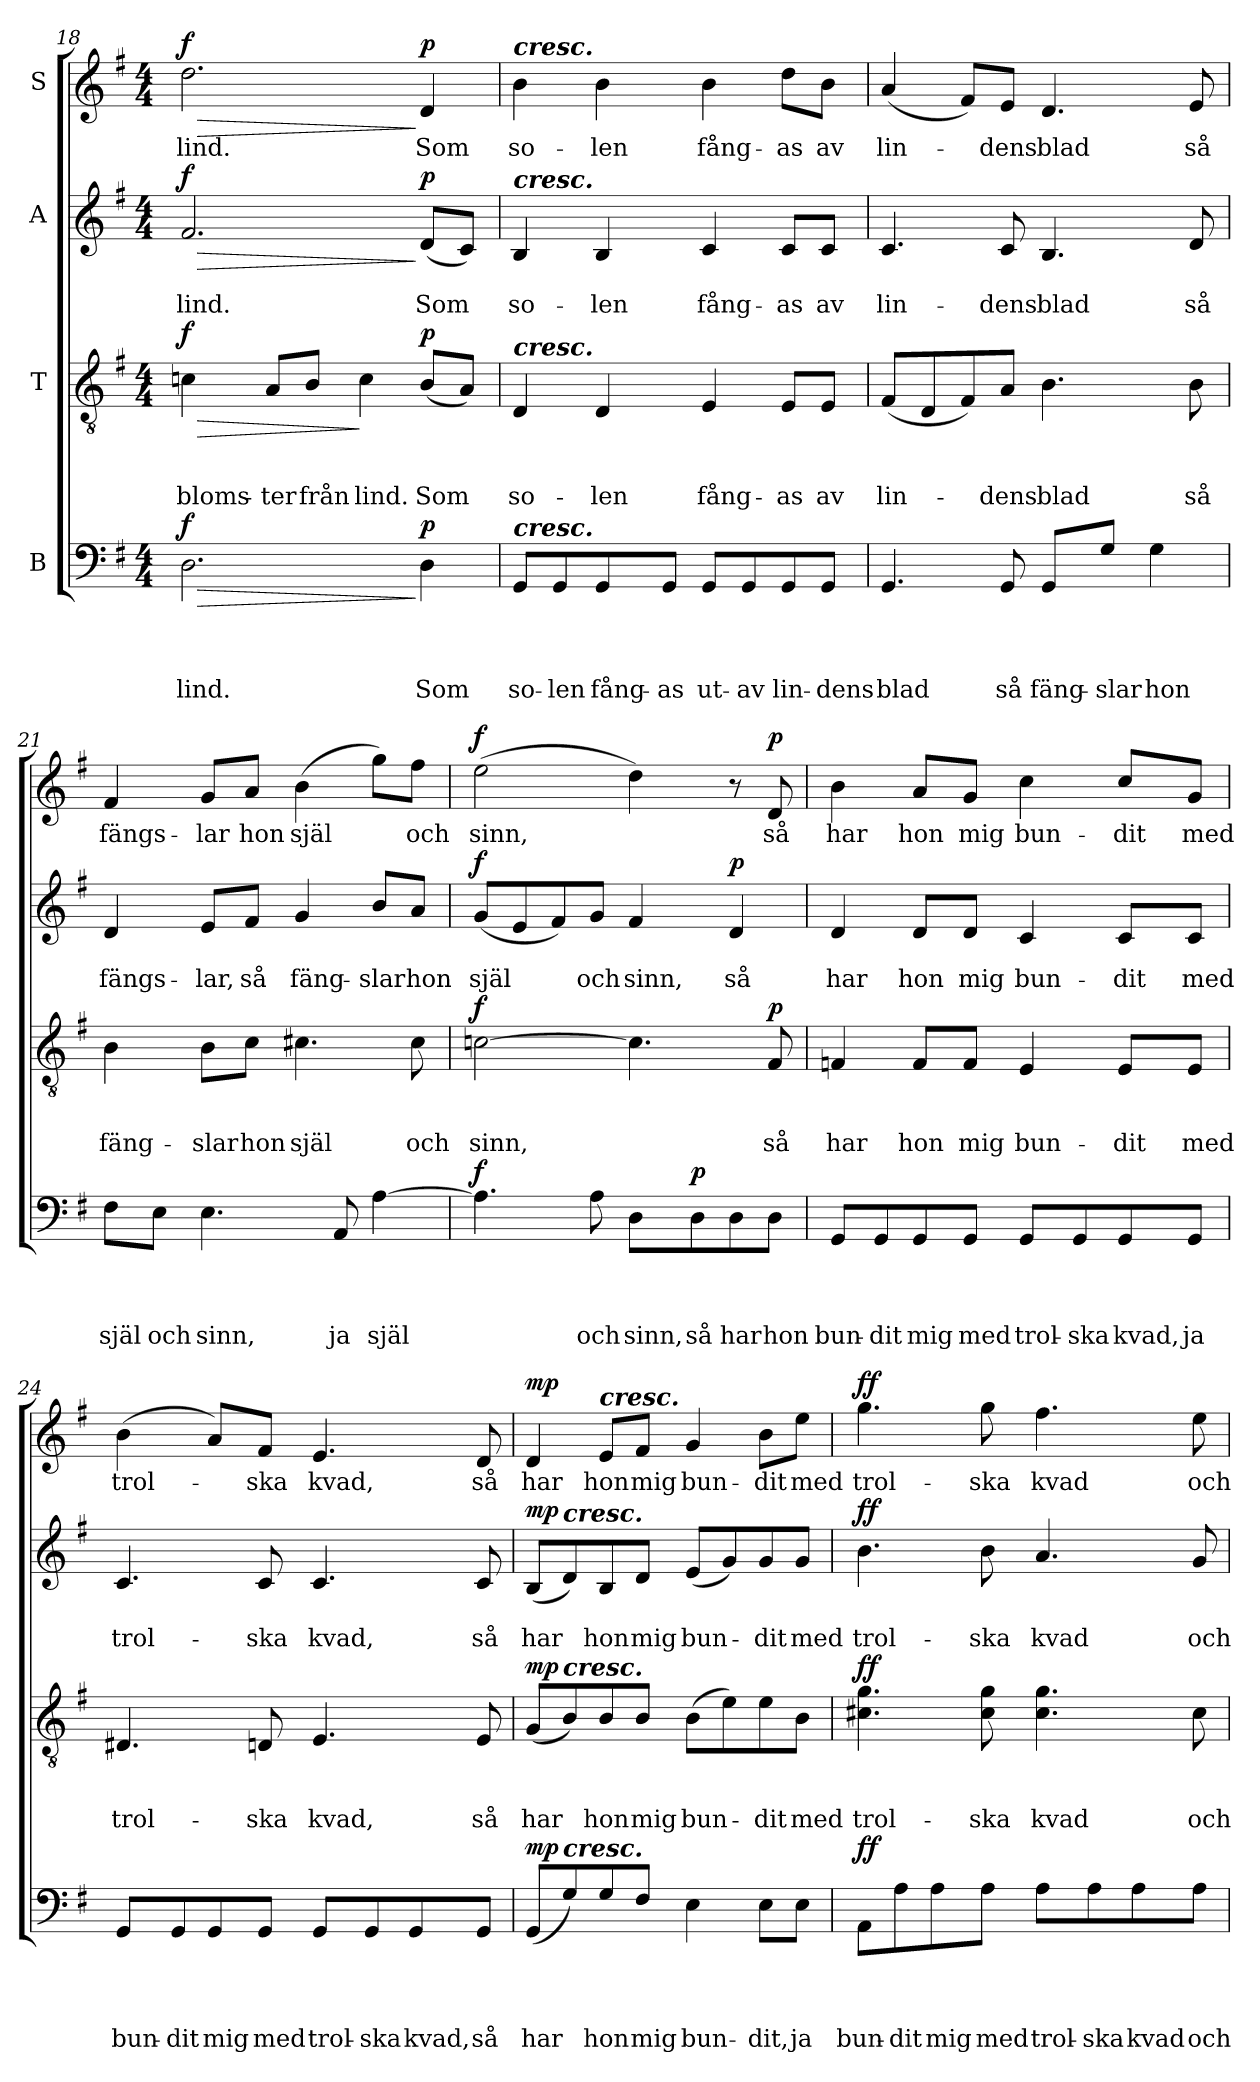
**kern	**text	**text	**text	**text	**dynam	**kern	**text	**text	**text	**dynam	**kern	**text	**text	**dynam	**kern	**text	**dynam
*part4	*part4	*part4	*part4	*part4	*part4	*part3	*part3	*part3	*part3	*part3	*part2	*part2	*part2	*part2	*part1	*part1	*part1
*staff4	*staff4	*staff4	*staff4	*staff4	*staff4	*staff3	*staff3	*staff3	*staff3	*staff3	*staff2	*staff2	*staff2	*staff2	*staff1	*staff1	*staff1
*I"B	*	*	*	*	*	*I"T	*	*	*	*	*I"A	*	*	*	*I"S	*	*
*clefF4	*	*	*	*	*	*clefGv2	*	*	*	*	*clefG2	*	*	*	*clefG2	*	*
*k[f#]	*	*	*	*	*	*k[f#]	*	*	*	*	*k[f#]	*	*	*	*k[f#]	*	*
*G:	*	*	*	*	*	*G:	*	*	*	*	*G:	*	*	*	*G:	*	*
*M4/4	*	*	*	*	*	*M4/4	*	*	*	*	*M4/4	*	*	*	*M4/4	*	*
=18	=18	=18	=18	=18	=18	=18	=18	=18	=18	=18	=18	=18	=18	=18	=18	=18	=18
!	!	!	!	!LO:LY:b	!LO:HP:b	!	!	!	!LO:LY:b	!LO:HP:b	!	!	!LO:LY:b	!LO:HP:b	!	!LO:LY:b	!LO:HP:b
!	!	!	!	!	!LO:DY:n=1:a	!	!	!	!	!LO:DY:n=1:a	!	!	!	!LO:DY:n=1:a	!	!	!LO:DY:n=1:a
2.D\	.	.	.	lind.	> f	4cni\	.	.	bloms-	> f	2.f#/	.	lind.	> f	2.dd\	lind.	> f
!	!	!	!	!	!	!	!	!	!LO:LY:b	!	!	!	!	!	!	!	!
.	.	.	.	.	.	8A/L	.	.	-ter	.	.	.	.	.	.	.	.
!	!	!	!	!	!	!	!	!	!LO:LY:b	!	!	!	!	!	!	!	!
.	.	.	.	.	.	8B/J	.	.	från	.	.	.	.	.	.	.	.
!	!	!	!	!	!	!	!	!	!LO:LY:b	!	!	!	!	!	!	!	!
.	.	.	.	.	.	4c\	.	.	lind.	]	.	.	.	.	.	.	.
!	!	!	!	!LO:LY:b	!LO:DY:n=2:a	!	!	!	!LO:LY:b	!LO:DY:n=2:a	!	!	!LO:LY:b	!LO:DY:n=2:a	!	!LO:LY:b	!LO:DY:n=2:a
4D\	.	.	.	Som	] p	(<8B/L	.	.	Som	p	(<8d/L	.	Som	] p	4d/	Som	] p
.	.	.	.	.	.	8A/J)	.	.	.	.	8c/J)	.	.	.	.	.	.
=19	=19	=19	=19	=19	=19	=19	=19	=19	=19	=19	=19	=19	=19	=19	=19	=19	=19
!	!	!	!	!	!	!	!	!	!	!	!	!	!	!	!LO:TX:a:Bi:t=cresc.	!	!
!	!	!	!	!	!	!	!	!	!	!	!LO:TX:a:Bi:t=cresc.	!	!	!	!	!	!
!	!	!	!	!	!	!LO:TX:a:Bi:t=cresc.	!	!	!	!	!	!	!	!	!	!	!
!LO:TX:a:Bi:t=cresc.	!	!	!	!	!	!	!	!	!	!	!	!	!	!	!	!	!
!	!	!	!	!LO:LY:b	!	!	!	!	!LO:LY:b	!	!	!	!LO:LY:b	!	!	!LO:LY:b	!
8GG/L	.	.	.	so-	.	4D/	.	.	so-	.	4B/	.	so-	.	4b\	so-	.
!	!	!	!	!LO:LY:b	!	!	!	!	!	!	!	!	!	!	!	!	!
8GG/	.	.	.	-len	.	.	.	.	.	.	.	.	.	.	.	.	.
!	!	!	!	!LO:LY:b	!	!	!	!	!LO:LY:b	!	!	!	!LO:LY:b	!	!	!LO:LY:b	!
8GG/	.	.	.	fång-	.	4D/	.	.	-len	.	4B/	.	-len	.	4b\	-len	.
!	!	!	!	!LO:LY:b	!	!	!	!	!	!	!	!	!	!	!	!	!
8GG/J	.	.	.	-as	.	.	.	.	.	.	.	.	.	.	.	.	.
!	!	!	!	!LO:LY:b	!	!	!	!	!LO:LY:b	!	!	!	!LO:LY:b	!	!	!LO:LY:b	!
8GG/L	.	.	.	ut-	.	4E/	.	.	fång-	.	4c/	.	fång-	.	4b\	fång-	.
!	!	!	!	!LO:LY:b	!	!	!	!	!	!	!	!	!	!	!	!	!
8GG/	.	.	.	-av	.	.	.	.	.	.	.	.	.	.	.	.	.
!	!	!	!	!LO:LY:b	!	!	!	!	!LO:LY:b	!	!	!	!LO:LY:b	!	!	!LO:LY:b	!
8GG/	.	.	.	lin-	.	8E/L	.	.	-as	.	8c/L	.	-as	.	8dd\L	-as	.
!	!	!	!	!LO:LY:b	!	!	!	!	!LO:LY:b	!	!	!	!LO:LY:b	!	!	!LO:LY:b	!
8GG/J	.	.	.	-dens	.	8E/J	.	.	av	.	8c/J	.	av	.	8b\J	av	.
!!LO:LB:g=z
=20	=20	=20	=20	=20	=20	=20	=20	=20	=20	=20	=20	=20	=20	=20	=20	=20	=20
!	!	!	!	!LO:LY:b	!	!	!	!	!LO:LY:b	!	!	!	!LO:LY:b	!	!	!LO:LY:b	!
4.GG/	.	.	.	blad	.	(<8F#/L	.	.	lin-	.	4.c/	.	lin-	.	(<4a/	lin-	.
.	.	.	.	.	.	8D/	.	.	.	.	.	.	.	.	.	.	.
.	.	.	.	.	.	8F#/)	.	.	.	.	.	.	.	.	8f#/L)	.	.
!	!	!	!	!LO:LY:b	!	!	!	!	!LO:LY:b	!	!	!	!LO:LY:b	!	!	!LO:LY:b	!
8GG/	.	.	.	så	.	8A/J	.	.	-dens	.	8c/	.	-dens	.	8e/J	-dens	.
!	!	!	!	!LO:LY:b	!	!	!	!	!LO:LY:b	!	!	!	!LO:LY:b	!	!	!LO:LY:b	!
8GG/L	.	.	.	fäng-	.	4.B\	.	.	blad	.	4.B/	.	blad	.	4.d/	blad	.
!	!	!	!	!LO:LY:b	!	!	!	!	!	!	!	!	!	!	!	!	!
8G/J	.	.	.	-slar	.	.	.	.	.	.	.	.	.	.	.	.	.
!	!	!	!	!LO:LY:b	!	!	!	!	!	!	!	!	!	!	!	!	!
4G\	.	.	.	hon	.	.	.	.	.	.	.	.	.	.	.	.	.
!	!	!	!	!	!	!	!	!	!LO:LY:b	!	!	!	!LO:LY:b	!	!	!LO:LY:b	!
.	.	.	.	.	.	8B\	.	.	så	.	8d/	.	så	.	8e/	så	.
=21	=21	=21	=21	=21	=21	=21	=21	=21	=21	=21	=21	=21	=21	=21	=21	=21	=21
!	!	!	!	!LO:LY:b	!	!	!	!	!LO:LY:b	!	!	!	!LO:LY:b	!	!	!LO:LY:b	!
8F#\L	.	.	.	själ	.	4B\	.	.	fäng-	.	4d/	.	fängs-	.	4f#/	fängs-	.
!	!	!	!	!LO:LY:b	!	!	!	!	!	!	!	!	!	!	!	!	!
8E\J	.	.	.	och	.	.	.	.	.	.	.	.	.	.	.	.	.
!	!	!	!	!LO:LY:b	!	!	!	!	!LO:LY:b	!	!	!	!LO:LY:b	!	!	!LO:LY:b	!
4.E\	.	.	.	sinn,	.	8B\L	.	.	-slar	.	8e/L	.	-lar,	.	8g/L	-lar	.
!	!	!	!	!	!	!	!	!	!LO:LY:b	!	!	!	!LO:LY:b	!	!	!LO:LY:b	!
.	.	.	.	.	.	8c\J	.	.	hon	.	8f#/J	.	så	.	8a/J	hon	.
!	!	!	!	!	!	!	!	!	!LO:LY:b	!	!	!	!LO:LY:b	!	!	!LO:LY:b	!
.	.	.	.	.	.	4.c#X\	.	.	själ	.	4g/	.	fäng-	.	(>4b\	själ	.
!	!	!	!	!LO:LY:b	!	!	!	!	!	!	!	!	!	!	!	!	!
8AA/	.	.	.	ja	.	.	.	.	.	.	.	.	.	.	.	.	.
!	!	!	!	!LO:LY:b	!	!	!	!	!	!	!	!	!LO:LY:b	!	!	!	!
[4A\	.	.	.	själ	.	.	.	.	.	.	8b/L	.	-slar	.	8gg\L)	.	.
!	!	!	!	!	!	!	!	!	!LO:LY:b	!	!	!	!LO:LY:b	!	!	!LO:LY:b	!
.	.	.	.	.	.	8c#\	.	.	och	.	8a/J	.	hon	.	8ff#\J	och	.
=22	=22	=22	=22	=22	=22	=22	=22	=22	=22	=22	=22	=22	=22	=22	=22	=22	=22
!	!	!	!	!	!LO:DY:a	!	!	!	!LO:LY:b	!LO:DY:a	!	!	!LO:LY:b	!LO:DY:a	!	!LO:LY:b	!LO:DY:a
4.A\]	.	.	.	.	f	[2cni\	.	.	sinn,	f	(<8g/L	.	själ	f	(>2ee\	sinn,	f
.	.	.	.	.	.	.	.	.	.	.	8e/	.	.	.	.	.	.
.	.	.	.	.	.	.	.	.	.	.	8f#/)	.	.	.	.	.	.
!	!	!	!	!LO:LY:b	!	!	!	!	!	!	!	!	!LO:LY:b	!	!	!	!
8A\	.	.	.	och	.	.	.	.	.	.	8g/J	.	och	.	.	.	.
!	!	!	!	!LO:LY:b	!	!	!	!	!	!	!	!	!LO:LY:b	!	!	!	!
8D\L	.	.	.	sinn,	.	4.c\]	.	.	.	.	4f#/	.	sinn,	.	4dd\)	.	.
!	!	!	!	!LO:LY:b	!LO:DY:a	!	!	!	!	!	!	!	!	!	!	!	!
8D\	.	.	.	så	p	.	.	.	.	.	.	.	.	.	.	.	.
!	!	!	!	!LO:LY:b	!	!	!	!	!	!	!	!	!LO:LY:b	!LO:DY:a	!	!	!
8D\	.	.	.	har	.	.	.	.	.	.	4d/	.	så	p	8r	.	.
!	!	!	!	!LO:LY:b	!	!	!	!	!LO:LY:b	!LO:DY:a	!	!	!	!	!	!LO:LY:b	!LO:DY:a
8D\J	.	.	.	hon	.	8F#/	.	.	så	p	.	.	.	.	8d/	så	p
!!LO:PB:g=z
=23	=23	=23	=23	=23	=23	=23	=23	=23	=23	=23	=23	=23	=23	=23	=23	=23	=23
!	!	!	!	!LO:LY:b	!	!	!	!	!LO:LY:b	!	!	!	!LO:LY:b	!	!	!LO:LY:b	!
8GG/L	.	.	.	bun-	.	4Fn/	.	.	har	.	4d/	.	har	.	4b\	har	.
!	!	!	!	!LO:LY:b	!	!	!	!	!	!	!	!	!	!	!	!	!
8GG/	.	.	.	-dit	.	.	.	.	.	.	.	.	.	.	.	.	.
!	!	!	!	!LO:LY:b	!	!	!	!	!LO:LY:b	!	!	!	!LO:LY:b	!	!	!LO:LY:b	!
8GG/	.	.	.	mig	.	8F/L	.	.	hon	.	8d/L	.	hon	.	8a/L	hon	.
!	!	!	!	!LO:LY:b	!	!	!	!	!LO:LY:b	!	!	!	!LO:LY:b	!	!	!LO:LY:b	!
8GG/J	.	.	.	med	.	8F/J	.	.	mig	.	8d/J	.	mig	.	8g/J	mig	.
!	!	!	!	!LO:LY:b	!	!	!	!	!LO:LY:b	!	!	!	!LO:LY:b	!	!	!LO:LY:b	!
8GG/L	.	.	.	trol-	.	4E/	.	.	bun-	.	4c/	.	bun-	.	4cc\	bun-	.
!	!	!	!	!LO:LY:b	!	!	!	!	!	!	!	!	!	!	!	!	!
8GG/	.	.	.	-ska	.	.	.	.	.	.	.	.	.	.	.	.	.
!	!	!	!	!LO:LY:b	!	!	!	!	!LO:LY:b	!	!	!	!LO:LY:b	!	!	!LO:LY:b	!
8GG/	.	.	.	kvad,	.	8E/L	.	.	-dit	.	8c/L	.	-dit	.	8cc/L	-dit	.
!	!	!	!	!LO:LY:b	!	!	!	!	!LO:LY:b	!	!	!	!LO:LY:b	!	!	!LO:LY:b	!
8GG/J	.	.	.	ja	.	8E/J	.	.	med	.	8c/J	.	med	.	8g/J	med	.
=24	=24	=24	=24	=24	=24	=24	=24	=24	=24	=24	=24	=24	=24	=24	=24	=24	=24
!	!	!	!	!LO:LY:b	!	!	!	!	!LO:LY:b	!	!	!	!LO:LY:b	!	!	!LO:LY:b	!
8GG/L	.	.	.	bun-	.	4.D#X/	.	.	trol-	.	4.c/	.	trol-	.	(>4b\	trol-	.
!	!	!	!	!LO:LY:b	!	!	!	!	!	!	!	!	!	!	!	!	!
8GG/	.	.	.	-dit	.	.	.	.	.	.	.	.	.	.	.	.	.
!	!	!	!	!LO:LY:b	!	!	!	!	!	!	!	!	!	!	!	!	!
8GG/	.	.	.	mig	.	.	.	.	.	.	.	.	.	.	8a/L)	.	.
!	!	!	!	!LO:LY:b	!	!	!	!	!LO:LY:b	!	!	!	!LO:LY:b	!	!	!LO:LY:b	!
8GG/J	.	.	.	med	.	8Dn/	.	.	-ska	.	8c/	.	-ska	.	8f#/J	-ska	.
!	!	!	!	!LO:LY:b	!	!	!	!	!LO:LY:b	!	!	!	!LO:LY:b	!	!	!LO:LY:b	!
8GG/L	.	.	.	trol-	.	4.E/	.	.	kvad,	.	4.c/	.	kvad,	.	4.e/	kvad,	.
!	!	!	!	!LO:LY:b	!	!	!	!	!	!	!	!	!	!	!	!	!
8GG/	.	.	.	-ska	.	.	.	.	.	.	.	.	.	.	.	.	.
!	!	!	!	!LO:LY:b	!	!	!	!	!	!	!	!	!	!	!	!	!
8GG/	.	.	.	kvad,	.	.	.	.	.	.	.	.	.	.	.	.	.
!	!	!	!	!LO:LY:b	!	!	!	!	!LO:LY:b	!	!	!	!LO:LY:b	!	!	!LO:LY:b	!
8GG/J	.	.	.	så	.	8E/	.	.	så	.	8c/	.	så	.	8d/	så	.
=25	=25	=25	=25	=25	=25	=25	=25	=25	=25	=25	=25	=25	=25	=25	=25	=25	=25
!	!	!	!	!LO:LY:b	!LO:DY:b	!	!	!	!LO:LY:b	!LO:DY:a	!	!	!LO:LY:b	!LO:DY:a	!	!LO:LY:b	!LO:DY:a
(<8GG/L	.	.	.	har	mp	(<8G/L	.	.	har	mp	(<8B/L	.	har	mp	4d/	har	mp
!	!	!	!	!	!	!	!	!	!	!	!LO:TX:a:Bi:t=cresc.	!	!	!	!	!	!
!	!	!	!	!	!	!LO:TX:a:Bi:t=cresc.	!	!	!	!	!	!	!	!	!	!	!
!LO:TX:a:Bi:t=cresc.	!	!	!	!	!	!	!	!	!	!	!	!	!	!	!	!	!
8G/)	.	.	.	.	.	8B/)	.	.	.	.	8d/)	.	.	.	.	.	.
!	!	!	!	!	!	!	!	!	!	!	!	!	!	!	!LO:TX:a:Bi:t=cresc.	!	!
!	!	!	!	!LO:LY:b	!	!	!	!	!LO:LY:b	!	!	!	!LO:LY:b	!	!	!LO:LY:b	!
8G/	.	.	.	hon	.	8B/	.	.	hon	.	8B/	.	hon	.	8e/L	hon	.
!	!	!	!	!LO:LY:b	!	!	!	!	!LO:LY:b	!	!	!	!LO:LY:b	!	!	!LO:LY:b	!
8F#/J	.	.	.	mig	.	8B/J	.	.	mig	.	8d/J	.	mig	.	8f#/J	mig	.
!	!	!	!	!LO:LY:b	!	!	!	!	!LO:LY:b	!	!	!	!LO:LY:b	!	!	!LO:LY:b	!
4E\	.	.	.	bun-	.	(>8B\L	.	.	bun-	.	(<8e/L	.	bun-	.	4g/	bun-	.
.	.	.	.	.	.	8e\)	.	.	.	.	8g/)	.	.	.	.	.	.
!	!	!	!	!LO:LY:b	!	!	!	!	!LO:LY:b	!	!	!	!LO:LY:b	!	!	!LO:LY:b	!
8E\L	.	.	.	-dit,	.	8e\	.	.	-dit	.	8g/	.	-dit	.	8b\L	-dit	.
!	!	!	!	!LO:LY:b	!	!	!	!	!LO:LY:b	!	!	!	!LO:LY:b	!	!	!LO:LY:b	!
8E\J	.	.	.	ja	.	8B\J	.	.	med	.	8g/J	.	med	.	8ee\J	med	.
!!LO:LB:g=z
=26	=26	=26	=26	=26	=26	=26	=26	=26	=26	=26	=26	=26	=26	=26	=26	=26	=26
!	!	!	!	!LO:LY:b	!LO:DY:a	!	!	!	!LO:LY:b	!LO:DY:a	!	!	!LO:LY:b	!LO:DY:a	!	!LO:LY:b	!LO:DY:a
8AA\L	.	.	.	bun-	ff	4.c#X\ 4.g\	.	.	trol-	ff	4.b\	.	trol-	ff	4.gg\	trol-	ff
!	!	!	!	!LO:LY:b	!	!	!	!	!	!	!	!	!	!	!	!	!
8A\	.	.	.	-dit	.	.	.	.	.	.	.	.	.	.	.	.	.
!	!	!	!	!LO:LY:b	!	!	!	!	!	!	!	!	!	!	!	!	!
8A\	.	.	.	mig	.	.	.	.	.	.	.	.	.	.	.	.	.
!	!	!	!	!LO:LY:b	!	!	!	!	!LO:LY:b	!	!	!	!LO:LY:b	!	!	!LO:LY:b	!
8A\J	.	.	.	med	.	8c#\ 8g\	.	.	-ska	.	8b\	.	-ska	.	8gg\	-ska	.
!	!	!	!	!LO:LY:b	!	!	!	!	!LO:LY:b	!	!	!	!LO:LY:b	!	!	!LO:LY:b	!
8A\L	.	.	.	trol-	.	4.c#\ 4.g\	.	.	kvad	.	4.a/	.	kvad	.	4.ff#\	kvad	.
!	!	!	!	!LO:LY:b	!	!	!	!	!	!	!	!	!	!	!	!	!
8A\	.	.	.	-ska	.	.	.	.	.	.	.	.	.	.	.	.	.
!	!	!	!	!LO:LY:b	!	!	!	!	!	!	!	!	!	!	!	!	!
8A\	.	.	.	kvad	.	.	.	.	.	.	.	.	.	.	.	.	.
!	!	!	!	!LO:LY:b	!	!	!	!	!LO:LY:b	!	!	!	!LO:LY:b	!	!	!LO:LY:b	!
8A\J	.	.	.	och	.	8c#\	.	.	och	.	8g/	.	och	.	8ee\	och	.
=	=	=	=	=	=	=	=	=	=	=	=	=	=	=	=	=	=
*-	*-	*-	*-	*-	*-	*-	*-	*-	*-	*-	*-	*-	*-	*-	*-	*-	*-
